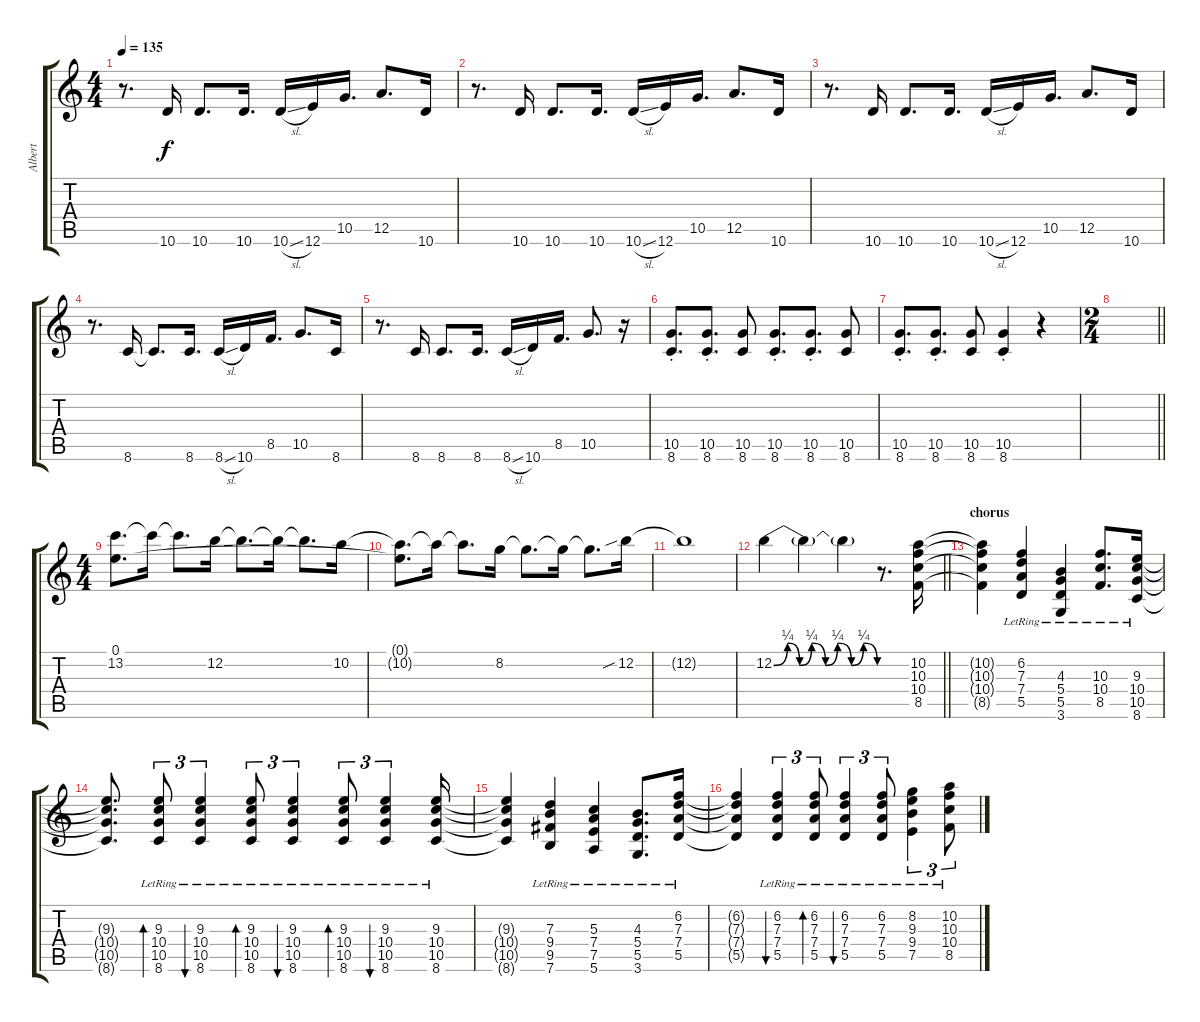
\track ("Albert" "Albert") {instrument overdrivenguitar}
\staff {score tabs}
\tuning (E4 B3 G3 D3 A2 E2) {hide}
\ts (4 4)
\tempo 135
\clef g2
\ks c
r.8{d dy f} 10.6.16 10.6.8{d} 10.6.16{d} 10.6{sl}.16 12.6.16 10.5.16{d} 12.5.8{d} 10.6.16 |
r.8{d} 10.6.16 10.6.8{d} 10.6.16{d} 10.6{sl}.16 12.6.16 10.5.16{d} 12.5.8{d} 10.6.16 |
r.8{d} 10.6.16 10.6.8{d} 10.6.16{d} 10.6{sl}.16 12.6.16 10.5.16{d} 12.5.8{d} 10.6.16 |
r.8{d} 8.6.16 8.6{t}.8{d} 8.6.16{d} 8.6{sl}.16 10.6.16 8.5.16{d} 10.5.8{d} 8.6.16 |
r.8{d} 8.6.16 8.6.8{d} 8.6.16{d} 8.6{sl}.16 10.6.16 8.5.16{d} 10.5.8{d} r.16 |
(10.5{st} 8.6{st}).8{d volume 14 instrument overdrivenguitar} (10.5{st} 8.6{st}).8{d} (10.5 8.6).8 (10.5{st} 8.6{st}).8{d} (10.5{st} 8.6{st}).8{d} (10.5 8.6).8 |
(10.5{st} 8.6{st}).8{d} (10.5{st} 8.6{st}).8{d} (10.5 8.6).8 (10.5{st} 8.6{st}).4 r.4 |
\ts (2 4)
\barLineRight lightlight
|
\ts (4 4)
(0.1 13.2).8{d} 13.2{t}.16 13.2{t}.8{d} 12.2.16 12.2{t}.8{d} 12.2{t}.16 12.2{t}.8{d} 10.2.16 |
(0.1{t} 10.2{t}).8{d} 10.2{t}.16 10.2{t}.8{d} 8.2.16 8.2{t}.8{d} 8.2{t}.16 8.2{t}.8{d} 12.2{sib}.16 |
12.2{t}.1 |
\barLineRight lightlight
12.2{be (custom 0 0 8 1 15 0 22 1 30 0 37 1 45 0 52 1 60 0)}.4 12.2{t}.4 12.2{t}.4 r.8{d} (10.2 10.3 10.4 8.5).16 |
\section ("" "chorus")
(10.2{t} 10.3{t} 10.4{t} 8.5{t}).4 (6.2 7.3{lr} 7.4{lr} 5.5{lr}).4 (4.3{lr} 5.4{lr} 5.5{lr} 3.6).4 (10.3{lr} 10.4{lr} 8.5{lr}).8{d} (9.3{lr} 10.4{lr} 10.5{lr} 8.6{lr}).16 |
(9.3{t} 10.4{t} 10.5{t} 8.6{t}).8{d} (9.3{lr} 10.4{lr} 10.5{lr} 8.6{lr}).8{tu (3 2) bd 60} (9.3{lr} 10.4{lr} 10.5{lr} 8.6{lr}).4{tu (3 2) bu 60} (9.3{lr} 10.4{lr} 10.5{lr} 8.6{lr}).8{tu (3 2) bd 60} (9.3{lr} 10.4{lr} 10.5{lr} 8.6{lr}).4{tu (3 2) bu 60} (9.3{lr} 10.4{lr} 10.5{lr} 8.6{lr}).8{tu (3 2) bd 60} (9.3{lr} 10.4{lr} 10.5{lr} 8.6{lr}).4{tu (3 2) bu 60} (9.3{lr} 10.4{lr} 10.5{lr} 8.6{lr}).16 |
(9.3{t} 10.4{t} 10.5{t} 8.6{t}).4 (7.3{lr} 9.4{lr} 9.5{lr} 7.6{lr}).4 (5.3{lr} 7.4{lr} 7.5{lr} 5.6{lr}).4 (4.3{lr} 5.4{lr} 5.5{lr} 3.6).8{d} (6.2{lr} 7.3{lr} 7.4{lr} 5.5{lr}).16 |
(6.2{t} 7.3{t} 7.4{t} 5.5{t}).4 (6.2{lr} 7.3{lr} 7.4{lr} 5.5{lr}).4{tu (3 2) bu 60} (6.2{lr} 7.3{lr} 7.4{lr} 5.5{lr}).8{tu (3 2) bd 60} (6.2{lr} 7.3{lr} 7.4{lr} 5.5{lr}).4{tu (3 2) bu 60} (6.2{lr} 7.3{lr} 7.4{lr} 5.5{lr}).8{tu (3 2)} (8.2{lr} 9.3{lr} 9.4{lr} 7.5{lr}).4{tu (3 2)} (10.2{lr} 10.3{lr} 10.4{lr} 8.5{lr}).8{tu (3 2)}
